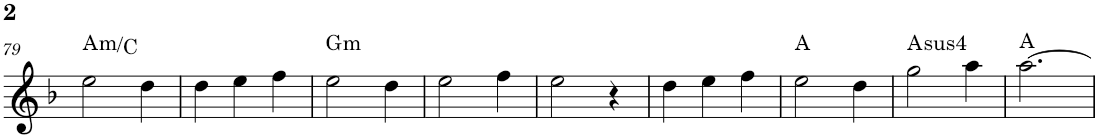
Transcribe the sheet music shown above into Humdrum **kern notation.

**kern	**harte
*part1	*part1
*staff1	*
*I"P1	*
!!LO:PB:g=z
*clefG2	*
*k[b-]	*
*d:	*
*M3/4	*
=79	=79
!	!LO:H:kt=m
2ee\	A:min/b3
4dd\	.
=80	=80
4dd\	.
4ee\	.
4ff\	.
=81	=81
!	!LO:H:kt=m
2ee\	G:min
4dd\	.
=82	=82
2ee\	.
4ff\	.
=83	=83
2ee\	.
4r	.
=84	=84
4dd\	.
4ee\	.
4ff\	.
=85	=85
2ee\	A:maj
4dd\	.
=86	=86
!	!LO:H:kt=4
2gg\	A:sus4
4aa\	.
=87	=87
[>2.aa\	A:maj
=	=
*-	*-
